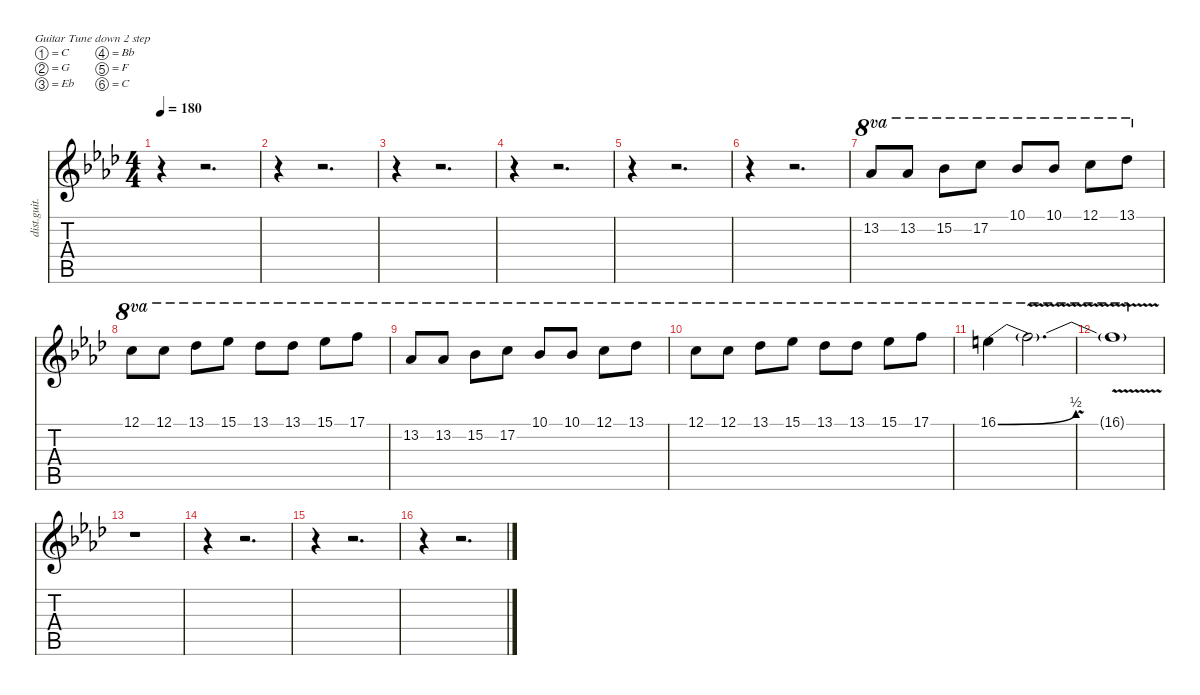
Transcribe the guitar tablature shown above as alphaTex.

\defaultSystemsLayout 4
\hideDynamics
\bracketExtendMode nobrackets
\otherSystemsTrackNameOrientation horizontal
\track ("Gtr. 2" "dist.guit.") {instrument distortionguitar}
\staff {score tabs}
\tuning (C4 G3 Eb3 Bb2 F2 C2)
\ts (4 4)
\tempo 180
\clef g2
\ks fminor
r.4{dy f beam Down} r.2{d beam Down} |
r.4{beam Down} r.2{d beam Down} |
r.4{beam Down} r.2{d beam Down} |
r.4{beam Down} r.2{d beam Down} |
r.4{beam Down} r.2{d beam Down} |
r.4{beam Down} r.2{d beam Down} |
13.2{acc b}.8{ot 8va beam Up} 13.2{acc b}.8{ot 8va beam Up} 15.2{acc b}.8{ot 8va beam Down} 17.2{acc forcenatural}.8{ot 8va beam Down} 10.1{acc b}.8{ot 8va beam Up} 10.1{acc b}.8{ot 8va beam Up} 12.1{acc forcenatural}.8{ot 8va beam Down} 13.1{acc b}.8{ot 8va beam Down} |
12.1{acc forcenatural}.8{ot 8va beam Down} 12.1{acc forcenatural}.8{ot 8va beam Down} 13.1{acc b}.8{ot 8va beam Down} 15.1{acc b}.8{ot 8va beam Down} 13.1{acc b}.8{ot 8va beam Down} 13.1{acc b}.8{ot 8va beam Down} 15.1{acc b}.8{ot 8va beam Down} 17.1{acc forcenatural}.8{ot 8va beam Down} |
13.2{acc b}.8{ot 8va beam Up} 13.2{acc b}.8{ot 8va beam Up} 15.2{acc b}.8{ot 8va beam Down} 17.2{acc forcenatural}.8{ot 8va beam Down} 10.1{acc b}.8{ot 8va beam Up} 10.1{acc b}.8{ot 8va beam Up} 12.1{acc forcenatural}.8{ot 8va beam Down} 13.1{acc b}.8{ot 8va beam Down} |
12.1{acc forcenatural}.8{ot 8va beam Down} 12.1{acc forcenatural}.8{ot 8va beam Down} 13.1{acc b}.8{ot 8va beam Down} 15.1{acc b}.8{ot 8va beam Down} 13.1{acc b}.8{ot 8va beam Down} 13.1{acc b}.8{ot 8va beam Down} 15.1{acc b}.8{ot 8va beam Down} 17.1{acc forcenatural}.8{ot 8va beam Down} |
16.1{be (bend 0 0 60 2) acc forcenatural}.4{ot 8va beam Down} 16.1{v t}.2{d ot 8va beam Down} |
16.1{v t}.1{ot 8va beam Down} |
r.1{beam Down} |
r.4{beam Down} r.2{d beam Down} |
r.4{beam Down} r.2{d beam Down} |
r.4{beam Down} r.2{d beam Down}
